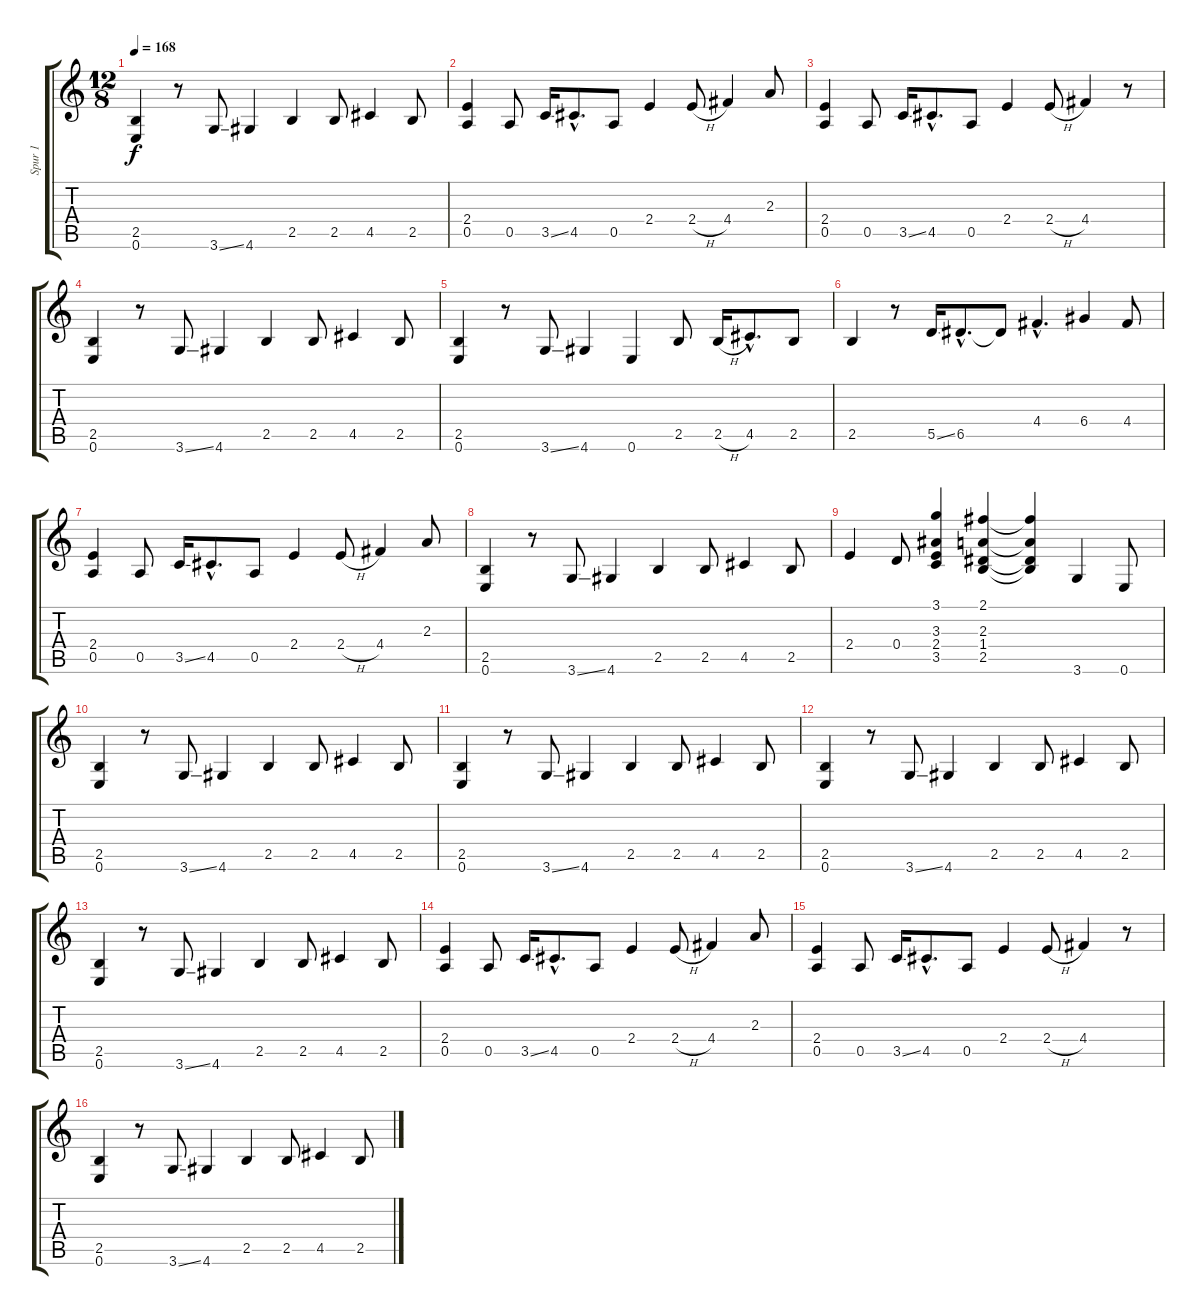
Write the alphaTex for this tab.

\track ("Spur 1" "Spur 1") {instrument overdrivenguitar}
\staff {score tabs}
\tuning (E4 B3 G3 D3 A2 E2) {hide}
\ts (12 8)
\tempo 168
\clef g2
\ks c
(2.5 0.6).4{dy f} r.8 3.6{ss}.8 4.6.4 2.5.4 2.5.8 4.5.4 2.5.8 |
(2.4 0.5).4 0.5.8 3.5{ss}.16 4.5{hac}.8{d} 0.5.8 2.4.4 2.4{h}.8 4.4.4 2.3.8 |
(2.4 0.5).4 0.5.8 3.5{ss}.16 4.5{hac}.8{d} 0.5.8 2.4.4 2.4{h}.8 4.4.4 r.8 |
(2.5 0.6).4 r.8 3.6{ss}.8 4.6.4 2.5.4 2.5.8 4.5.4 2.5.8 |
(2.5 0.6).4 r.8 3.6{ss}.8 4.6.4 0.6.4 2.5.8 2.5{h}.16 4.5{hac}.8{d} 2.5.8 |
2.5.4 r.8 5.5{ss}.16 6.5{hac}.8{d} 6.5{t}.8 4.4{hac}.4{d} 6.4.4 4.4.8 |
(2.4 0.5).4 0.5.8 3.5{ss}.16 4.5{hac}.8{d} 0.5.8 2.4.4 2.4{h}.8 4.4.4 2.3.8 |
(2.5 0.6).4 r.8 3.6{ss}.8 4.6.4 2.5.4 2.5.8 4.5.4 2.5.8 |
2.4.4 0.4.8 (3.1 3.3 2.4 3.5).4 (2.1 2.3 1.4 2.5).4 (2.1{t} 2.3{t} 1.4{t} 2.5{t}).4 3.6.4 0.6.8 |
(2.5 0.6).4 r.8 3.6{ss}.8 4.6.4 2.5.4 2.5.8 4.5.4 2.5.8 |
(2.5 0.6).4 r.8 3.6{ss}.8 4.6.4 2.5.4 2.5.8 4.5.4 2.5.8 |
(2.5 0.6).4 r.8 3.6{ss}.8 4.6.4 2.5.4 2.5.8 4.5.4 2.5.8 |
(2.5 0.6).4 r.8 3.6{ss}.8 4.6.4 2.5.4 2.5.8 4.5.4 2.5.8 |
(2.4 0.5).4 0.5.8 3.5{ss}.16 4.5{hac}.8{d} 0.5.8 2.4.4 2.4{h}.8 4.4.4 2.3.8 |
(2.4 0.5).4 0.5.8 3.5{ss}.16 4.5{hac}.8{d} 0.5.8 2.4.4 2.4{h}.8 4.4.4 r.8 |
(2.5 0.6).4 r.8 3.6{ss}.8 4.6.4 2.5.4 2.5.8 4.5.4 2.5.8
